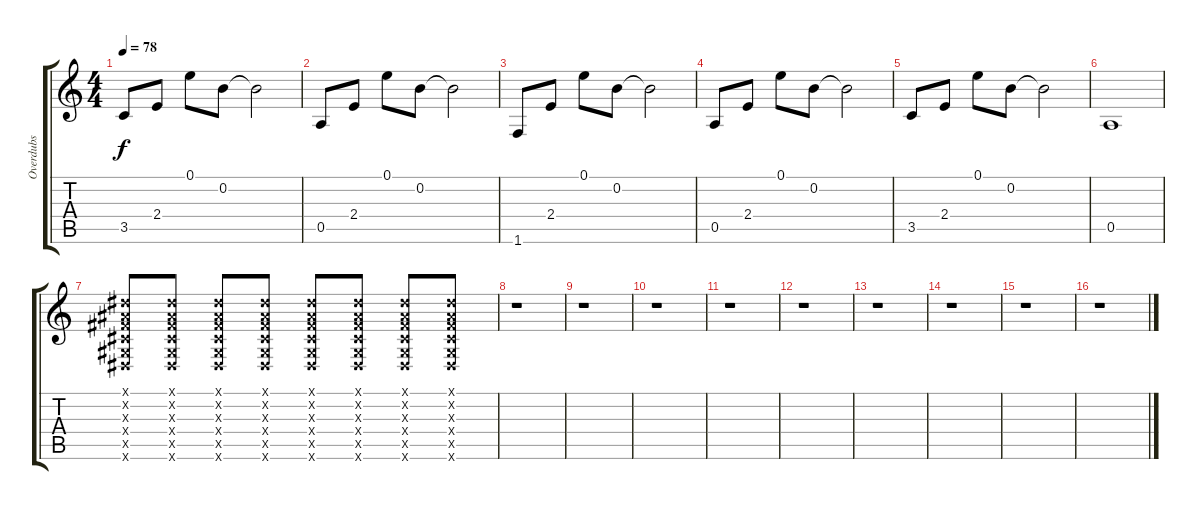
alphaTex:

\track ("Overdubs" "Overdubs") {instrument distortionguitar}
\staff {score tabs}
\tuning (E4 B3 G3 D3 A2 E2) {hide}
\ts (4 4)
\tempo 78
\clef g2
\ks c
3.5.8{dy f} 2.4.8 0.1.8 0.2.8 0.2{t}.2 |
0.5.8 2.4.8 0.1.8 0.2.8 0.2{t}.2 |
1.6.8 2.4.8 0.1.8 0.2.8 0.2{t}.2 |
0.5.8 2.4.8 0.1.8 0.2.8 0.2{t}.2 |
3.5.8 2.4.8 0.1.8 0.2.8 0.2{t}.2 |
0.5.1 |
(-1.1{x} -1.2{x} -1.3{x} -1.4{x} -1.5{x} -1.6{x}).8 (-1.1{x} -1.2{x} -1.3{x} -1.4{x} -1.5{x} -1.6{x}).8 (-1.1{x} -1.2{x} -1.3{x} -1.4{x} -1.5{x} -1.6{x}).8 (-1.1{x} -1.2{x} -1.3{x} -1.4{x} -1.5{x} -1.6{x}).8 (-1.1{x} -1.2{x} -1.3{x} -1.4{x} -1.5{x} -1.6{x}).8 (-1.1{x} -1.2{x} -1.3{x} -1.4{x} -1.5{x} -1.6{x}).8 (-1.1{x} -1.2{x} -1.3{x} -1.4{x} -1.5{x} -1.6{x}).8 (-1.1{x} -1.2{x} -1.3{x} -1.4{x} -1.5{x} -1.6{x}).8 |
r.1 |
r.1 |
r.1 |
r.1 |
r.1 |
r.1 |
r.1 |
r.1 |
r.1
